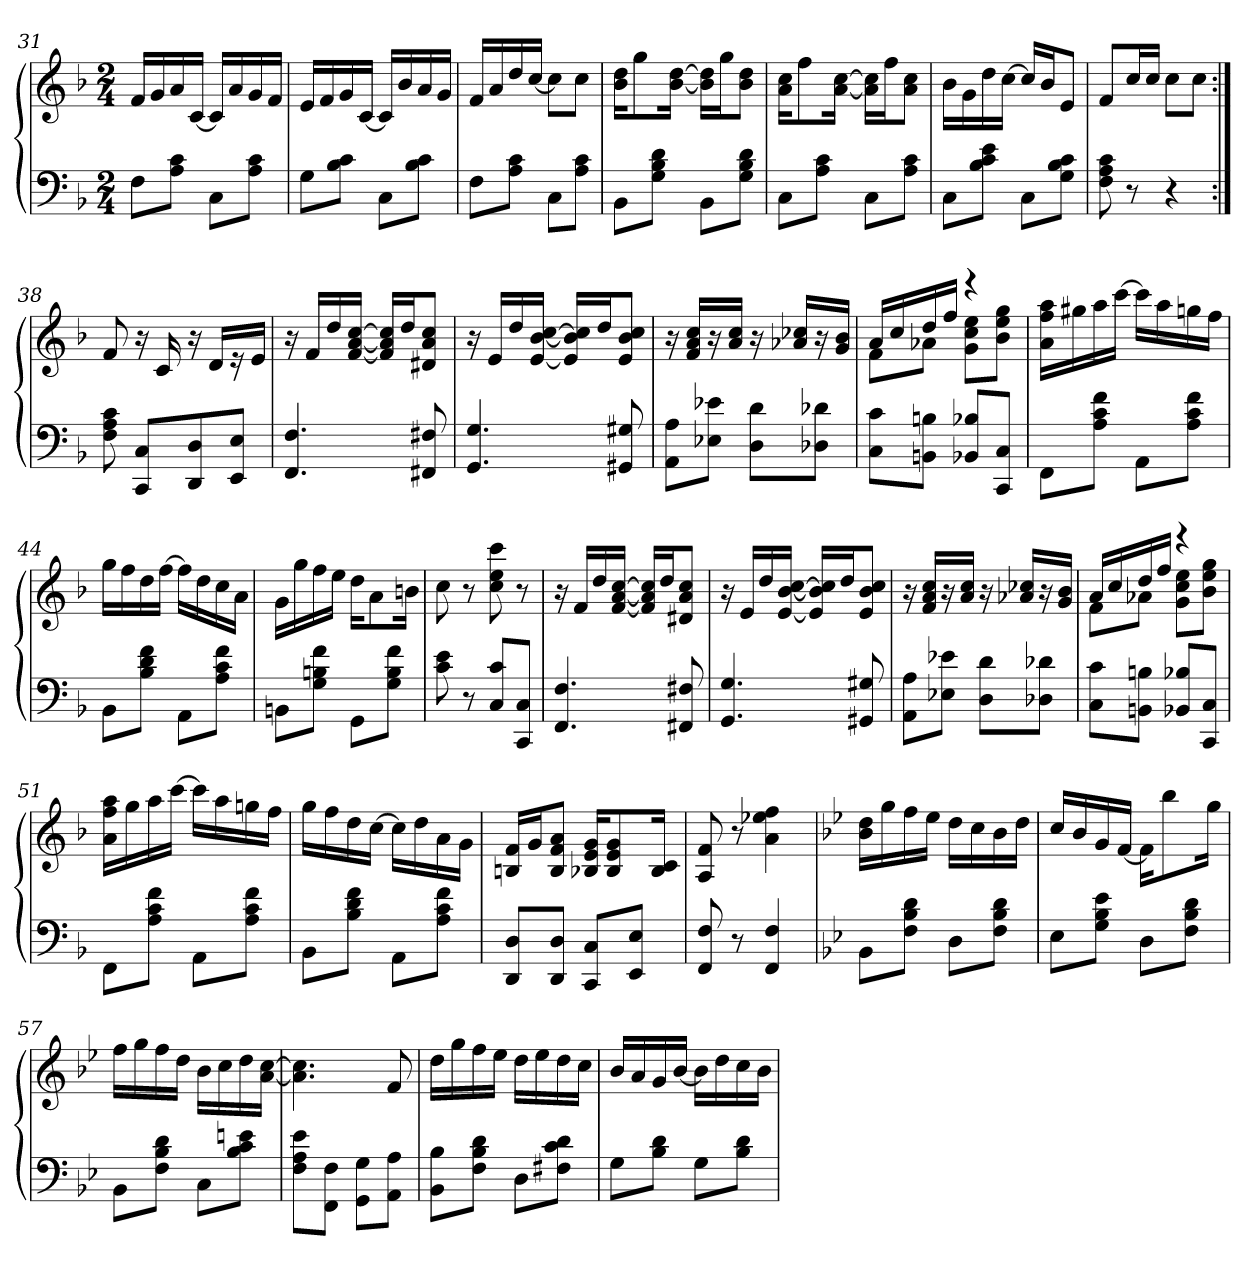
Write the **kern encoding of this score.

**kern	**kern
*part1	*part1
*staff2	*staff1
*clefF4	*clefG2
*k[b-]	*k[b-]
*M2/4	*M2/4
=31	=31
8FL	16fLL
.	16g
8A 8cJ	16a
.	[16cJJ
8CL	16cLL]
.	16a
8A 8cJ	16g
.	16fJJ
=32	=32
8GL	16eLL
.	16f
8B- 8cJ	16g
.	[16cJJ
8CL	16cLL]
.	16b-
8B- 8cJ	16a
.	16gJJ
=33	=33
8FL	16fLL
.	16a
8A 8cJ	16dd
.	[16ccJJ
8CL	8ccL]
8A 8cJ	8ccJ
=34	=34
8BB-L	16b- 16ddKL
.	8gg
8G 8B- 8dJ	.
.	[16b- [16ddJk
8BB-L	16b-] 16dd]LL
.	16ggJ
8G 8B- 8dJ	8b- 8ddJ
=35	=35
8CL	16a 16ccKL
.	8ff
8A 8cJ	.
.	[16a [16ccJk
8CL	16a] 16cc]LL
.	16ffJ
8A 8cJ	8a 8ccJ
=36	=36
8CL	16b-LL
.	16g
8B- 8c 8eJ	16dd
.	[16ccJJ
8CL	16ccLL]
.	16b-J
8G 8B- 8cJ	8eJ
=37	=37
8F 8A 8c	8fL
8r	16ccL
.	16ccJJ
4r	8ccL
.	8ccJ
=38:|!	=38:|!
8F 8A 8c	8f
8CC 8CL	16r
.	16c
8DD 8D	16r
.	16dLL
8EE 8EJ	16r
.	16eJJ
=39	=39
4.FF 4.F	16r
.	16fLL
.	16dd
.	[16f [16a [16ccJJ
.	16f] 16a] 16cc]LL
.	16ddJ
8FF#X 8F#X	8d#X 8a 8ccJ
=40	=40
4.GG 4.G	16r
.	16eLL
.	16dd
.	[16e [16b- [16ccJJ
.	16e] 16b-] 16cc]LL
.	16ddJ
8GG#X 8G#X	8e 8b- 8ccJ
=41	=41
8AA 8AL	16r
.	16f 16a 16ccLL
8E-X 8e-XJ	16r
.	16a 16ccJJ
8D 8dL	16r
.	16a-X 16cc-XLL
8D-X 8d-XJ	16r
.	16g 16b-JJ
=42	=42
*	*^
8C 8cL	16aLL	8fL
.	16cc	.
8BBn 8BnJ	16dd	8a-XJ
.	16ffJJ	.
8BB-X 8B-XL	4r	8g 8cc 8eeL
8CC 8CJ	.	8b- 8ee 8ggJ
*	*v	*v
=43	=43
8FFL	16a 16ff 16aaLL
.	16gg#X
8A 8c 8fJ	16aa
.	[16cccJJ
8AAL	16cccLL]
.	16aa
8A 8c 8fJ	16ggn
.	16ffJJ
=44	=44
8BB-L	16ggLL
.	16ff
8B- 8d 8fJ	16dd
.	[16ffJJ
8AAL	16ffLL]
.	16dd
8A 8c 8fJ	16cc
.	16aJJ
=45	=45
8BBnL	16gLL
.	16gg
8G 8Bn 8fJ	16ff
.	16eeJJ
8GGL	16ddKL
.	8a
8G 8B 8fJ	.
.	16bnJk
=46	=46
8c 8e	8cc
8r	8r
8C 8cL	8cc 8ee 8ccc
8CC 8CJ	8r
=47	=47
4.FF 4.F	16r
.	16fLL
.	16dd
.	[16f [16a [16ccJJ
.	16f] 16a] 16cc]LL
.	16ddJ
8FF#X 8F#X	8d#X 8a 8ccJ
=48	=48
4.GG 4.G	16r
.	16eLL
.	16dd
.	[16e [16b- [16ccJJ
.	16e] 16b-] 16cc]LL
.	16ddJ
8GG#X 8G#X	8e 8b- 8ccJ
=49	=49
8AA 8AL	16r
.	16f 16a 16ccLL
8E-X 8e-XJ	16r
.	16a 16ccJJ
8D 8dL	16r
.	16a-X 16cc-XLL
8D-X 8d-XJ	16r
.	16g 16b-JJ
=50	=50
*	*^
8C 8cL	16aLL	8fL
.	16cc	.
8BBn 8BnJ	16dd	8a-XJ
.	16ffJJ	.
8BB-X 8B-XL	4r	8g 8cc 8eeL
8CC 8CJ	.	8b- 8ee 8ggJ
*	*v	*v
=51	=51
8FFL	16a 16ff 16aaLL
.	16gg
8A 8c 8fJ	16aa
.	[16cccJJ
8AAL	16cccLL]
.	16aa
8A 8c 8fJ	16ggn
.	16ffJJ
=52	=52
8BB-L	16ggLL
.	16ff
8B- 8d 8fJ	16dd
.	[16ccJJ
8AAL	16ccLL]
.	16dd
8A 8c 8fJ	16a
.	16gJJ
=53	=53
8DD 8DL	16Bn 16fLL
.	16gJ
8DD 8DJ	8B 8f 8aJ
8CC 8CL	16B-X 16e 16gKL
.	8B- 8e 8g
8EE 8EJ	.
.	16B- 16cJk
=54	=54
8FF 8F	8A 8f
8r	8r
4FF 4F	4a 4ee-X 4ff
=55	=55
*k[b-e-]	*k[b-e-]
8BB-L	16b- 16ddLL
.	16gg
8F 8B- 8dJ	16ff
.	16ee-JJ
8DL	16ddLL
.	16cc
8F 8B- 8dJ	16b-
.	16ddJJ
=56	=56
8E-L	16ccLL
.	16b-
8G 8B- 8e-J	16g
.	[16fJJ
8DL	16fKL]
.	8bb-
8F 8B- 8dJ	.
.	16ggJk
=57	=57
8BB-L	16ffLL
.	16gg
8F 8B- 8dJ	16ff
.	16ddJJ
8CL	16b-LL
.	16cc
8B- 8c 8enJ	16dd
.	[16a [16ccJJ
=58	=58
8F 8A 8e-L	4.a] 4.cc]
8FF 8FJ	.
8GG 8GL	.
8AA 8AJ	8f
=59	=59
8BB- 8B-L	16ddLL
.	16gg
8F 8B- 8dJ	16ff
.	16ee-JJ
8DL	16ddLL
.	16ee-
8F#X 8c 8dJ	16dd
.	16ccJJ
=60	=60
8GL	16b-LL
.	16a
8B- 8dJ	16g
.	[16b-JJ
8GL	16b-LL]
.	16dd
8B- 8dJ	16cc
.	16b-JJ
=	=
*-	*-
